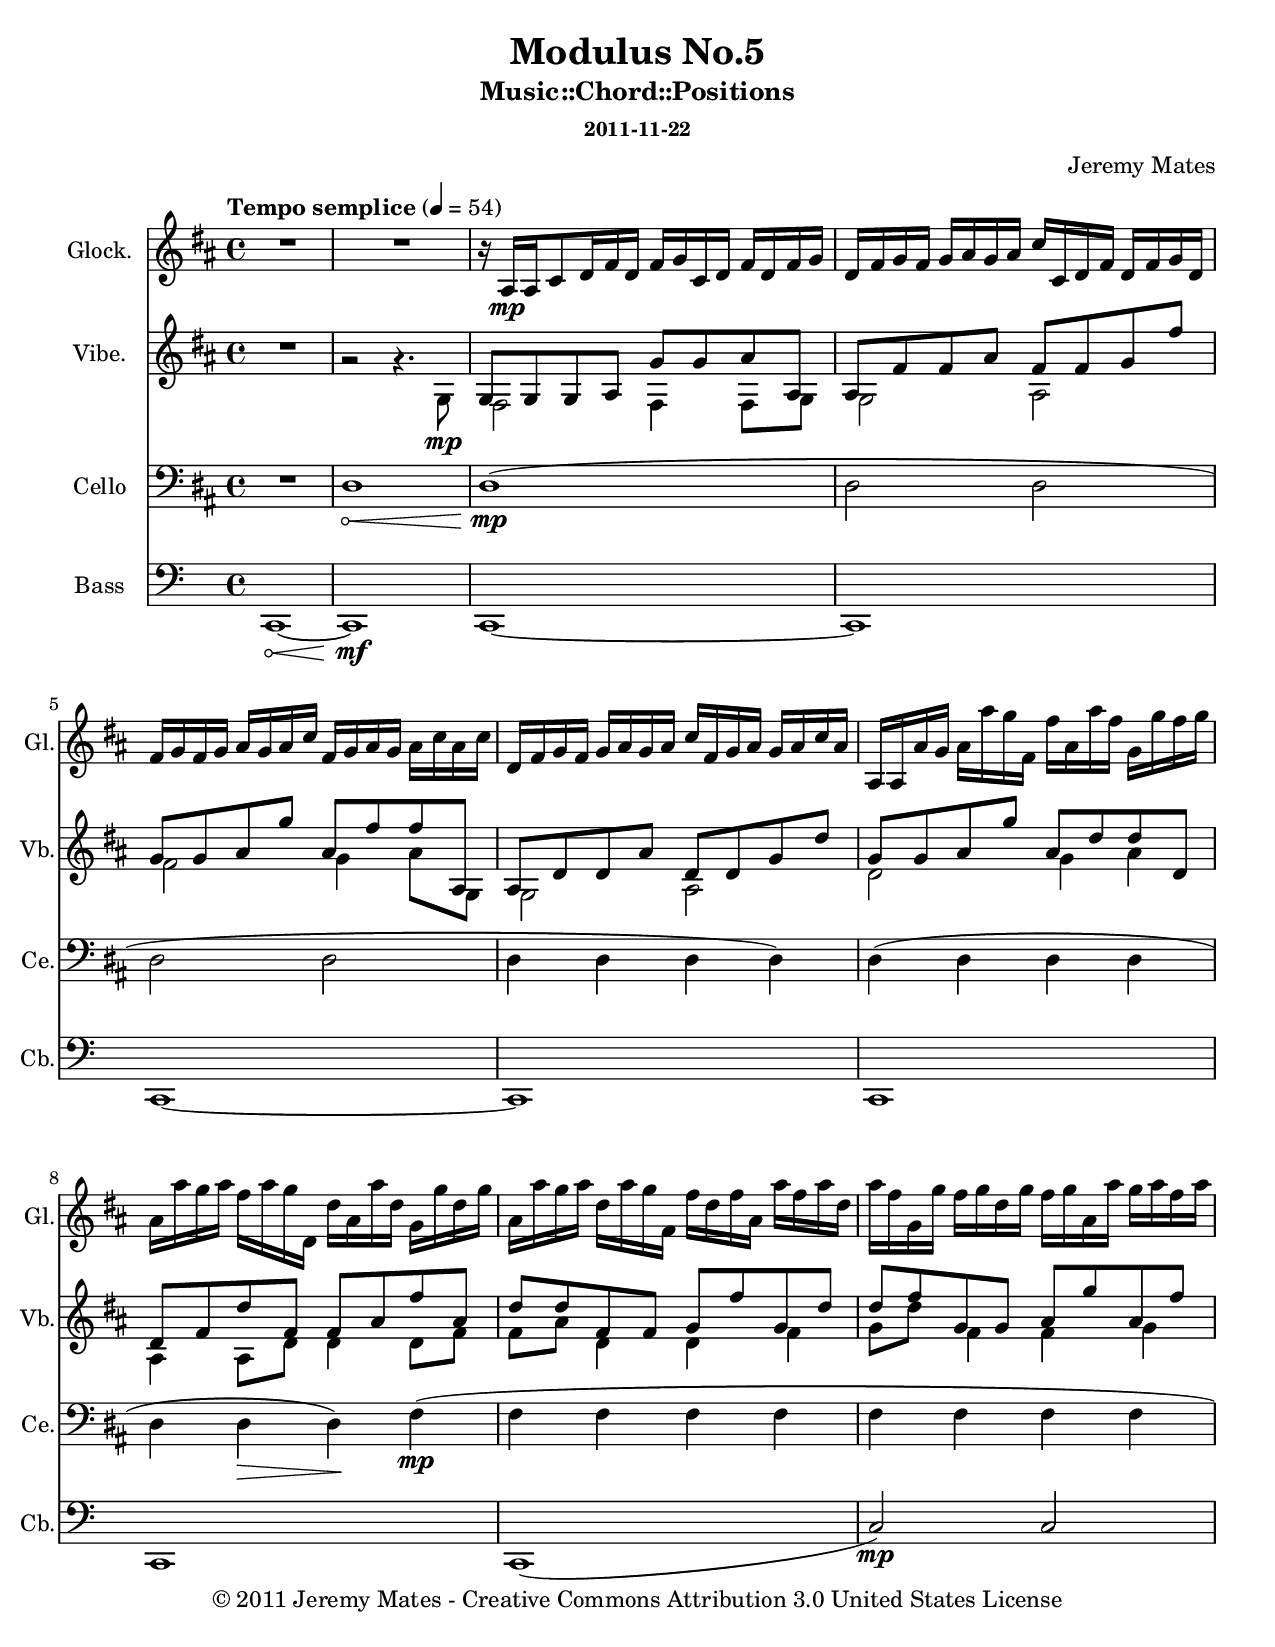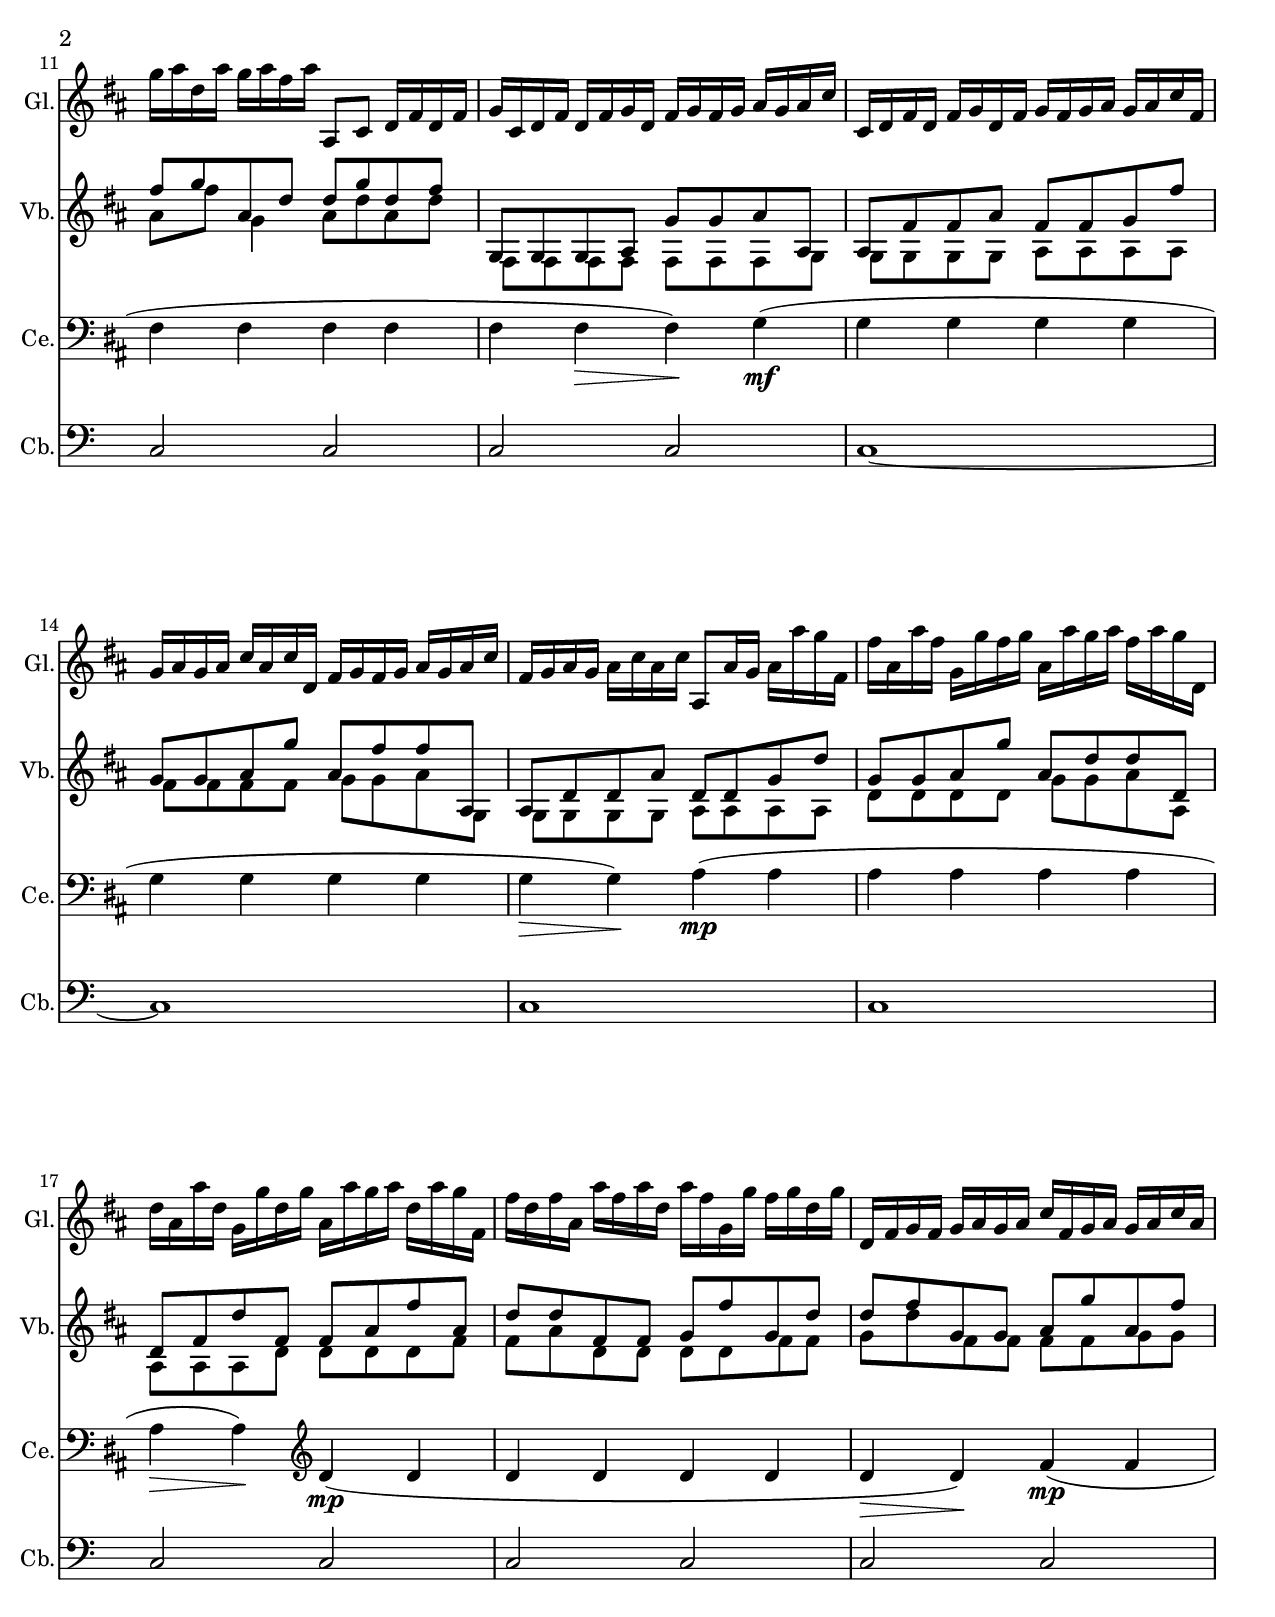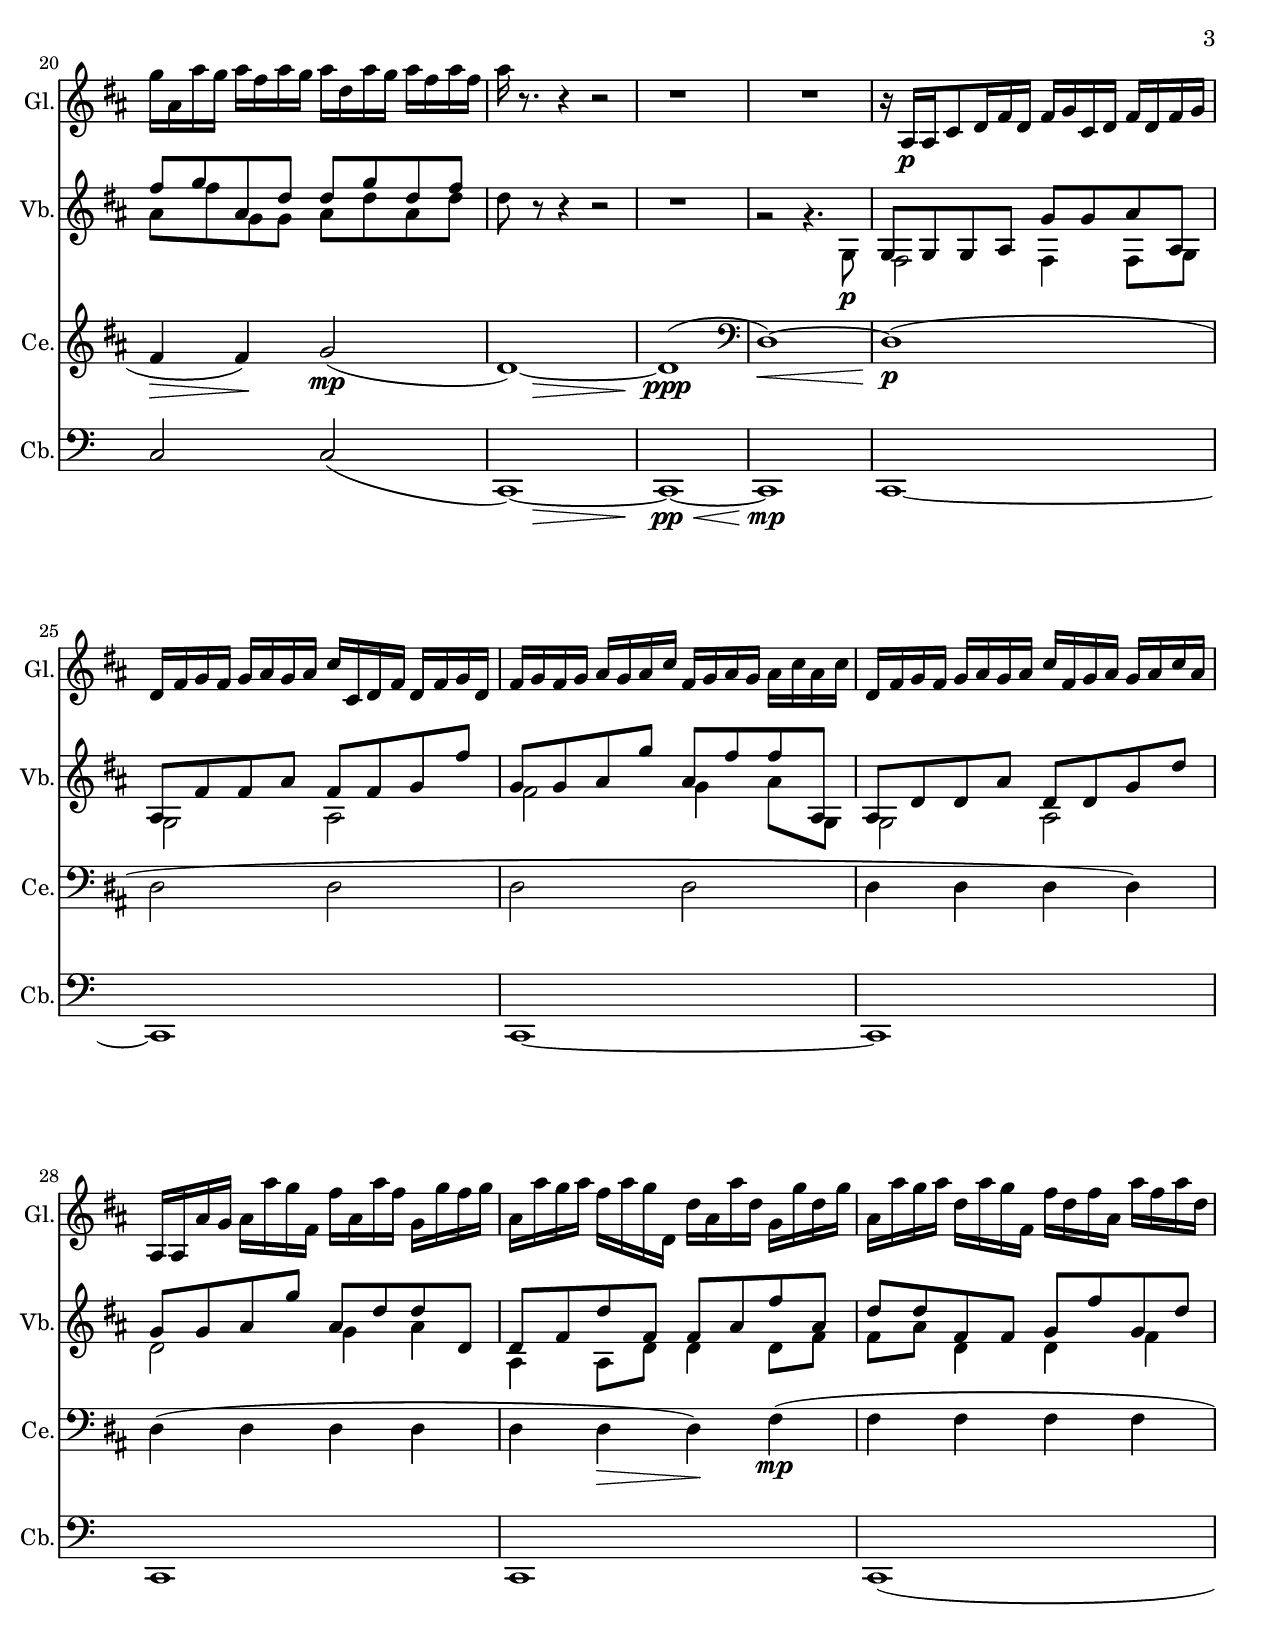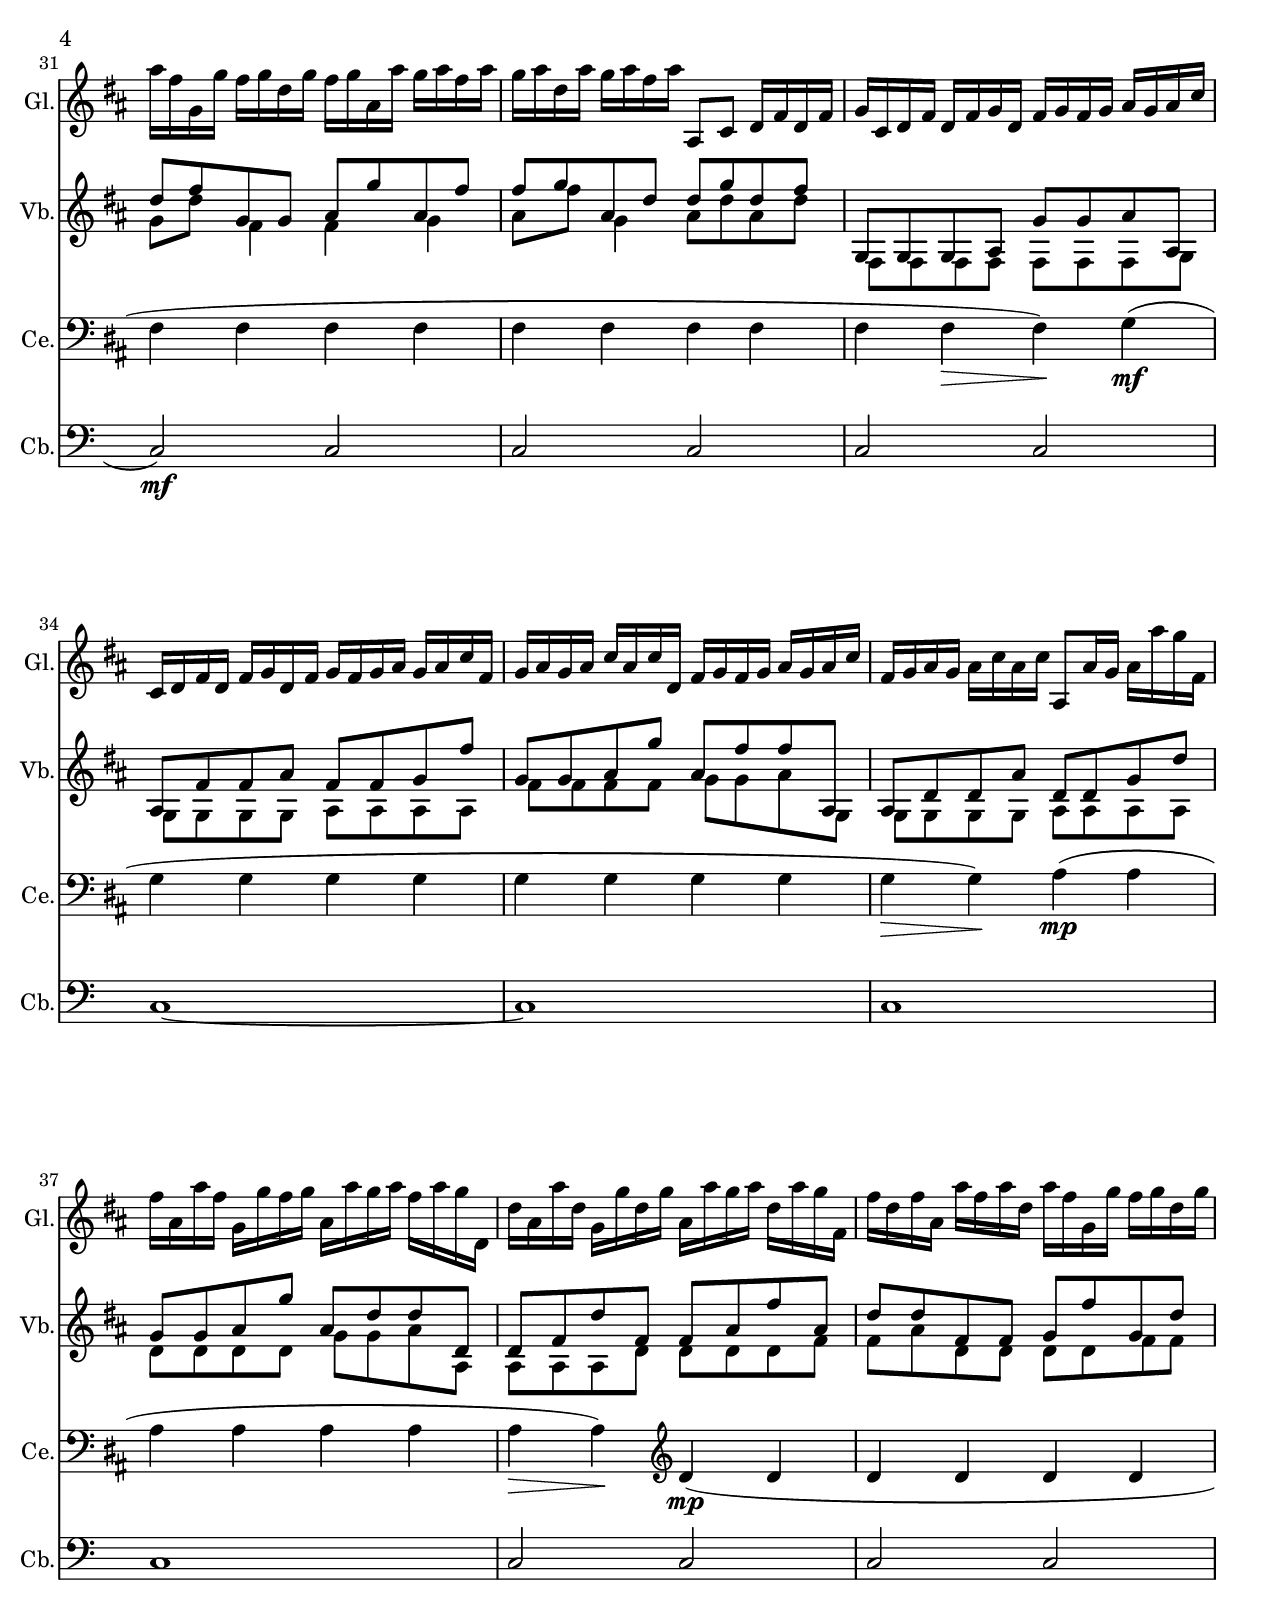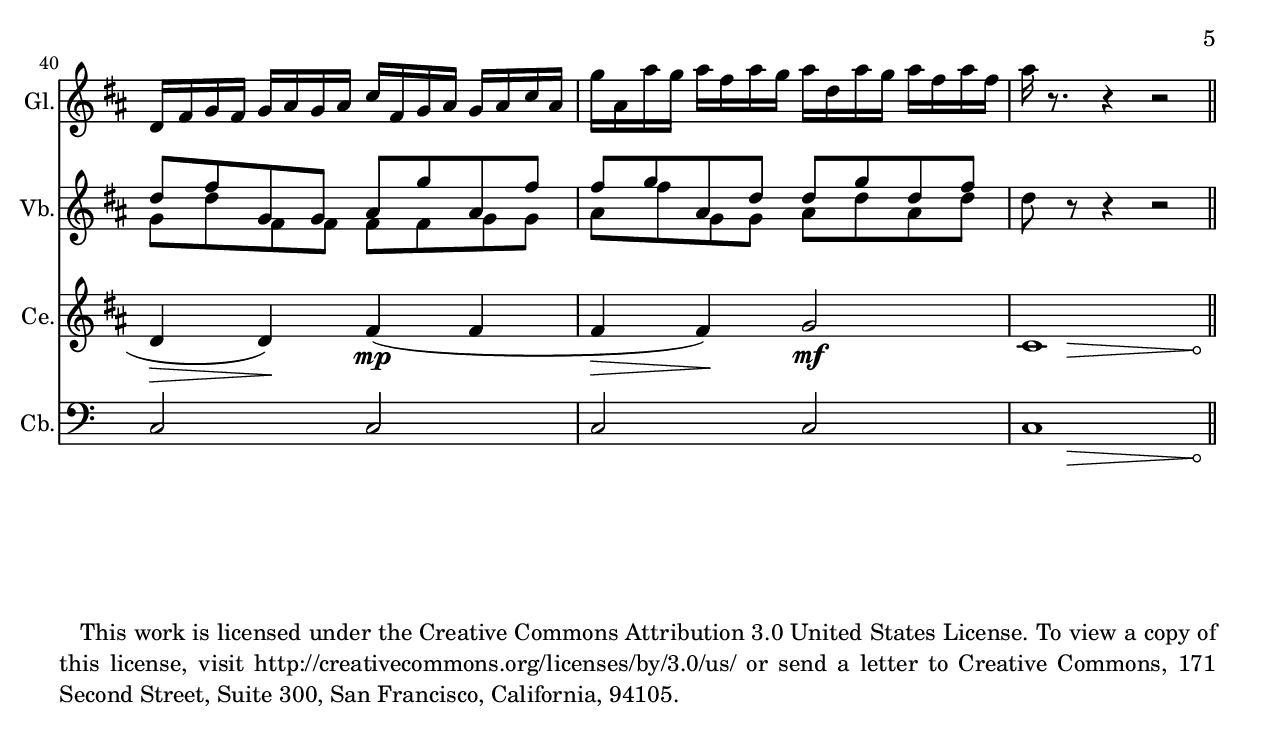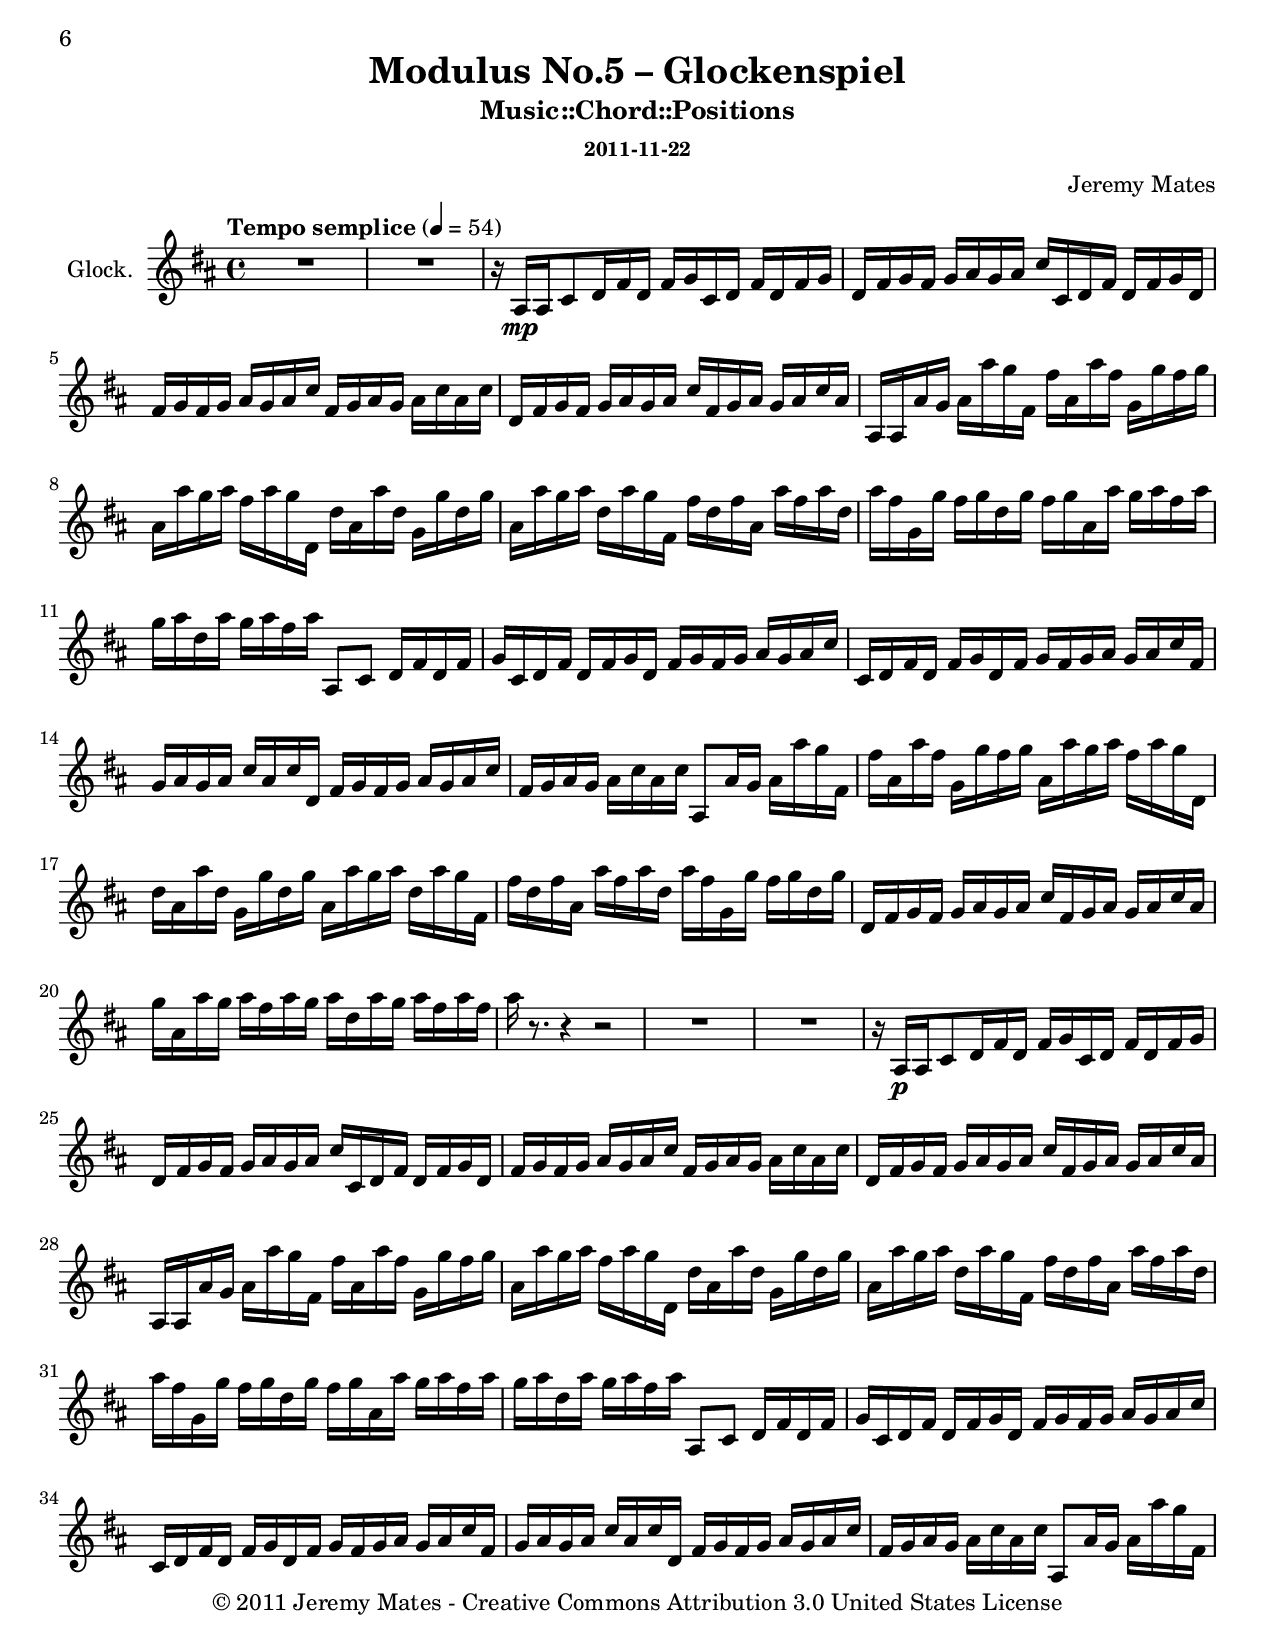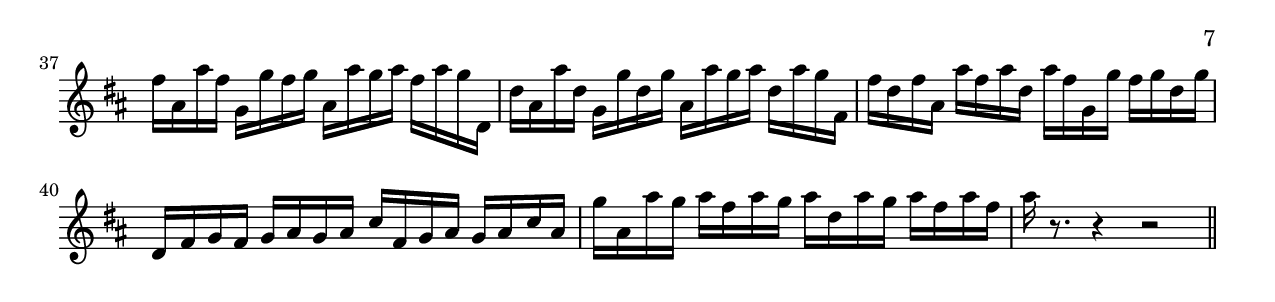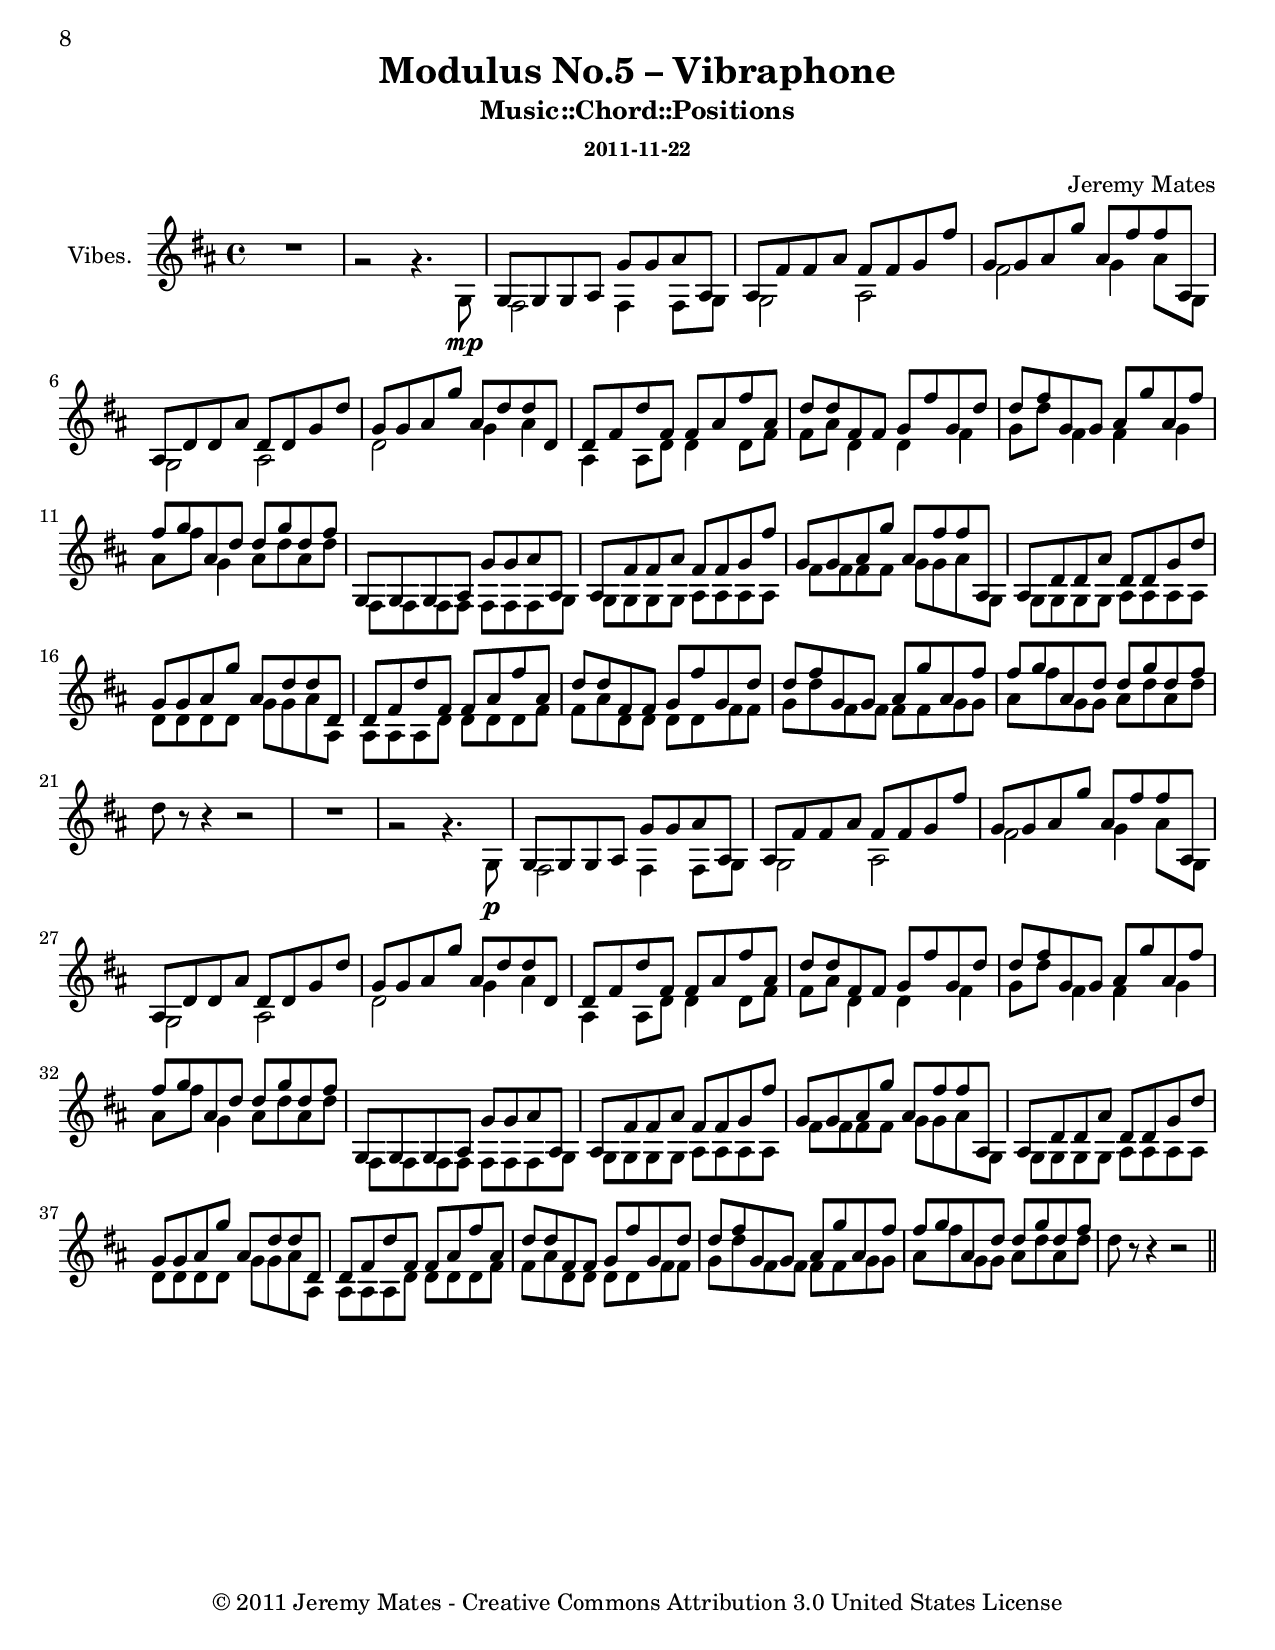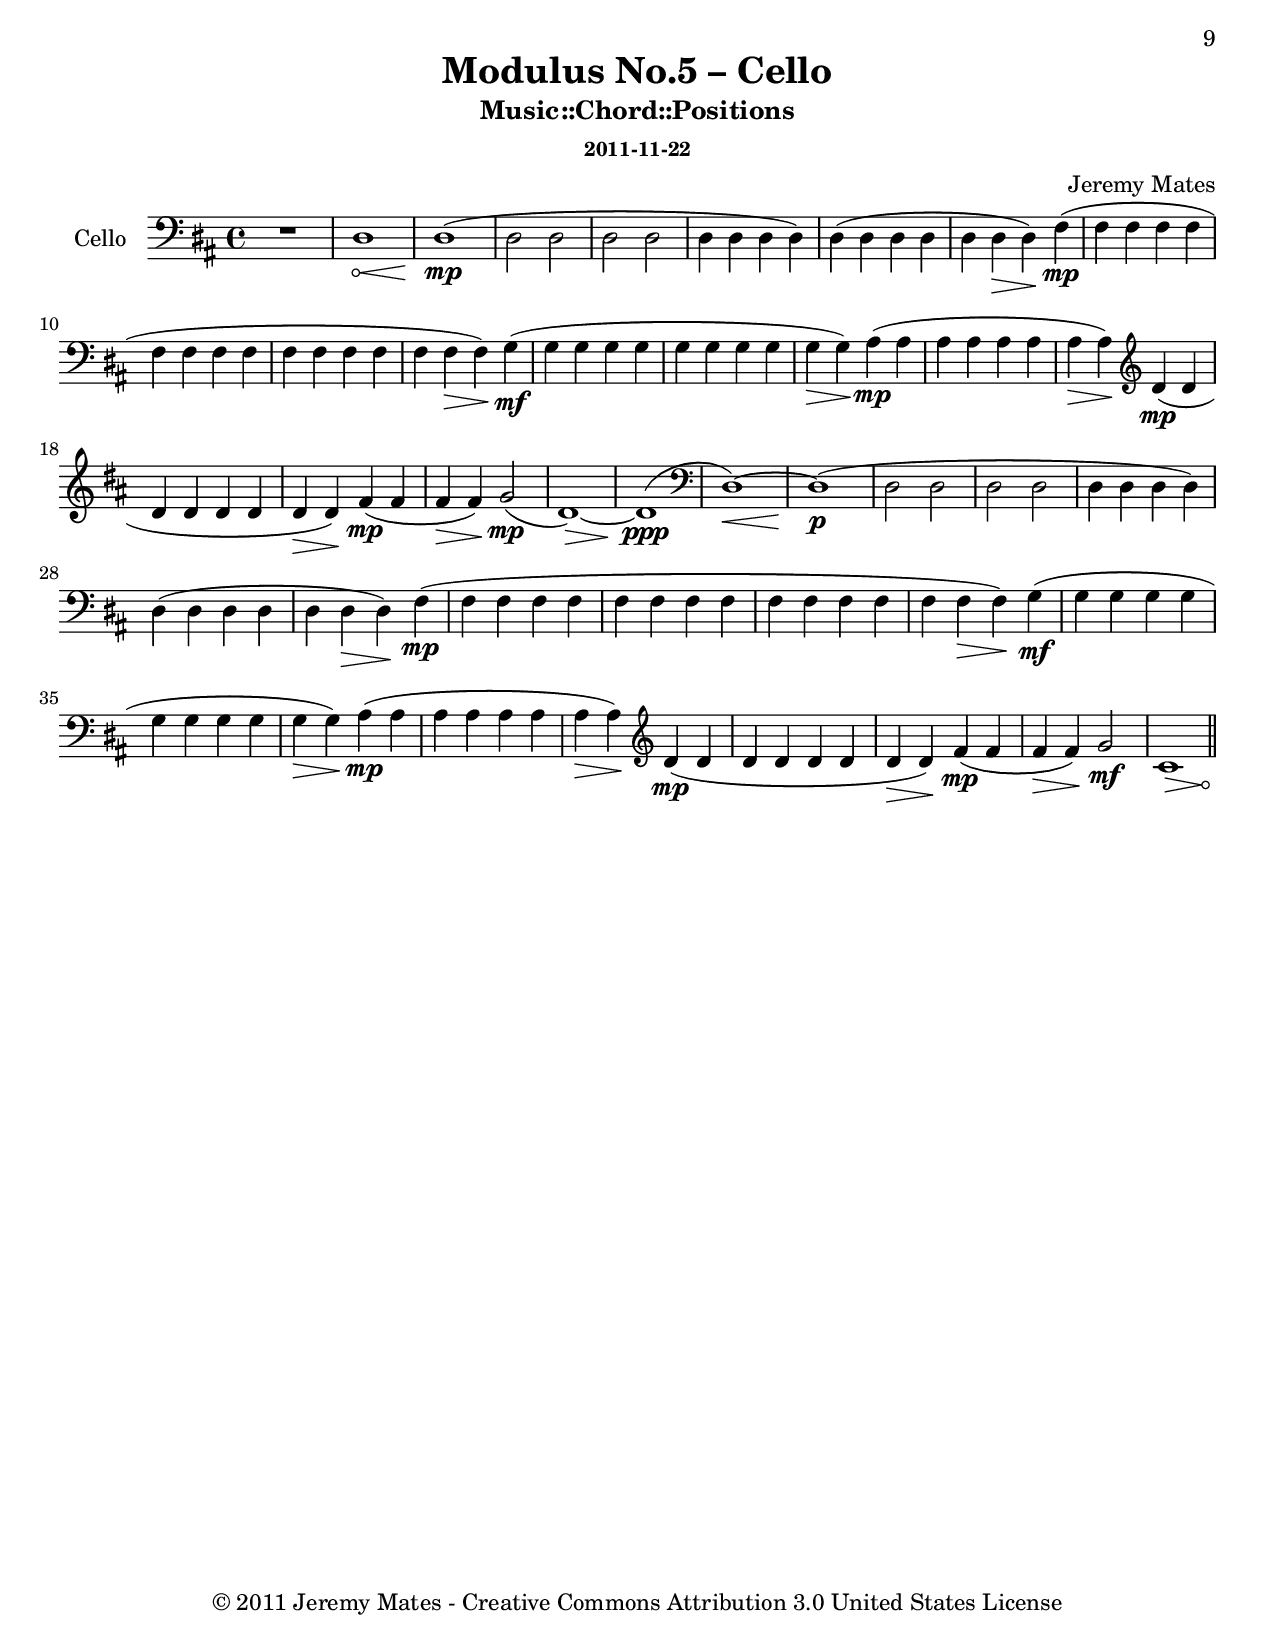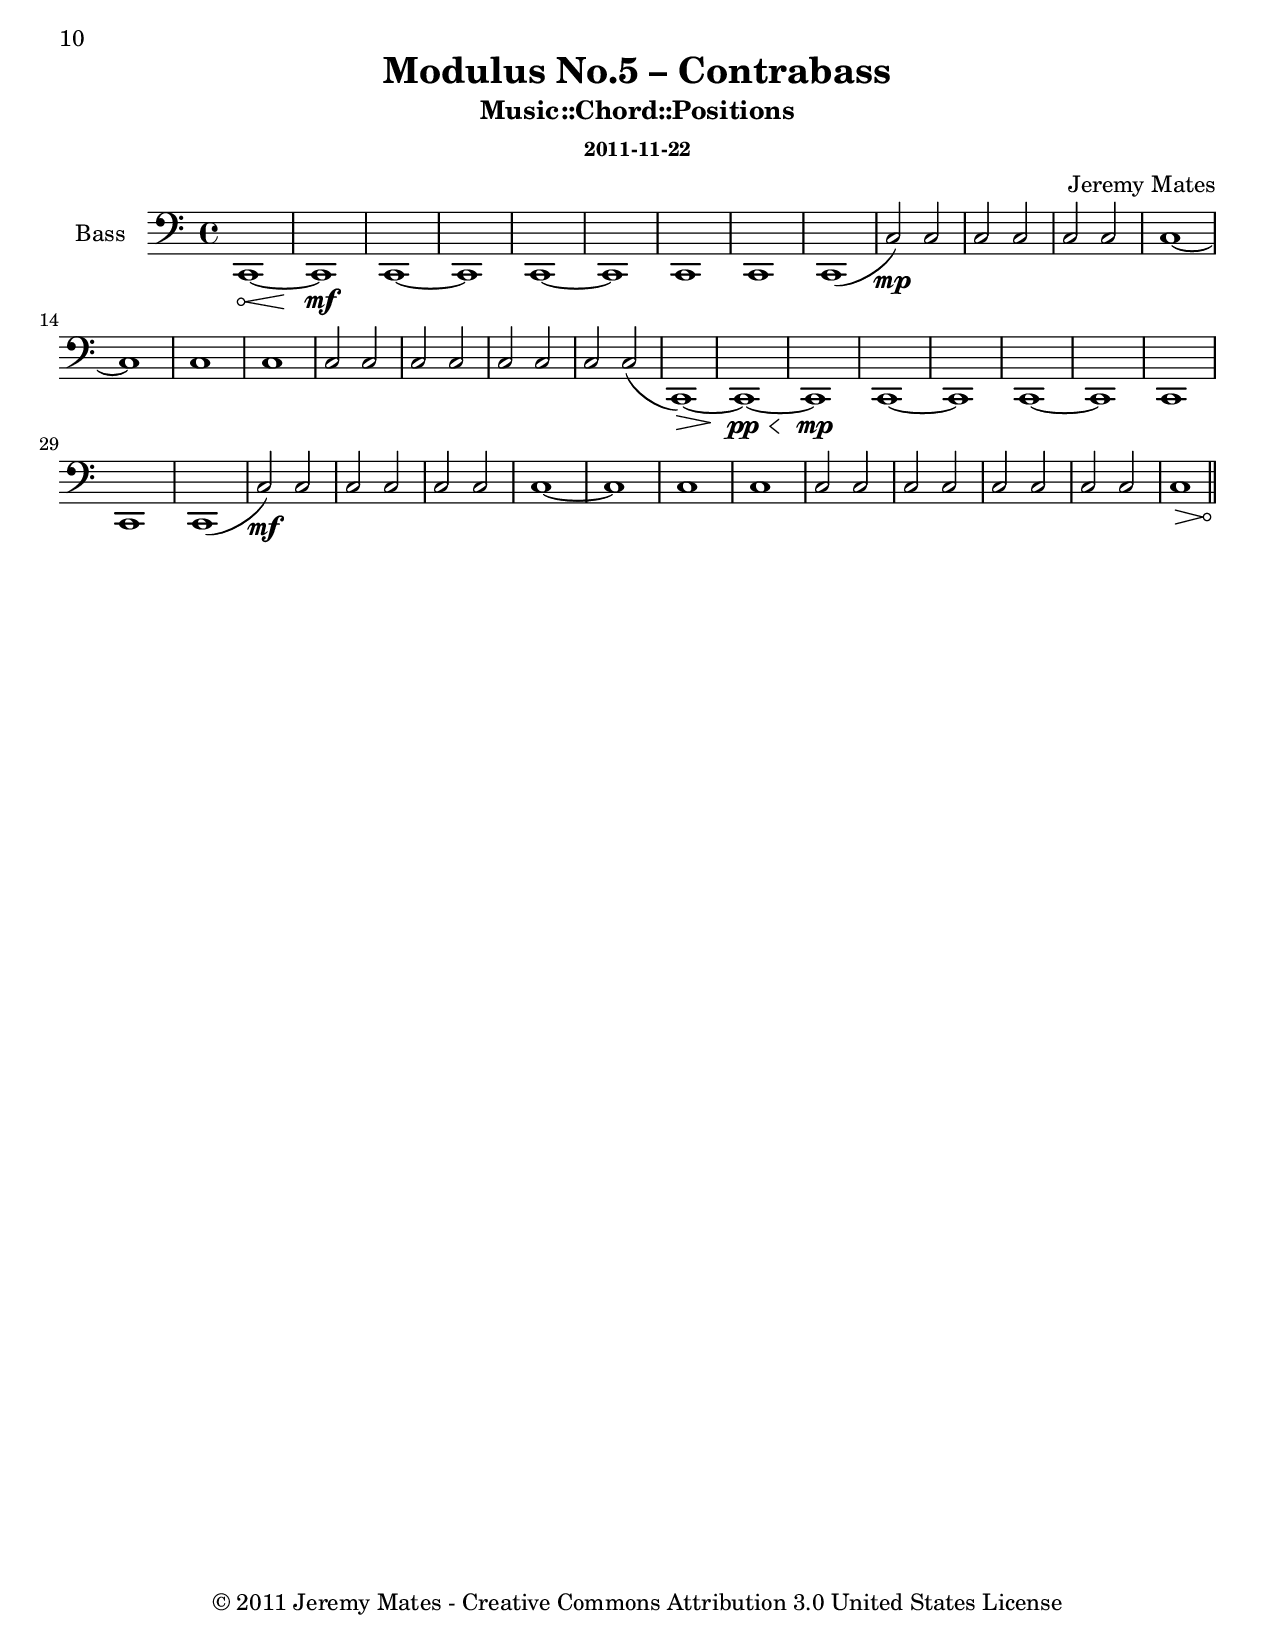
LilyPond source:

% LilyPond engraving system - http://www.lilypond.org/
%
% Experiments with pitch sets generated by my Music::Chord::Positions
% perl module.
%
% https://github.com/thrig/compositions
% http://soundcloud.com/thrig

\version "2.14.0"

#(define-markup-list-command (paragraph layout props args) (markup-list?)
 (interpret-markup-list layout props
   (make-justified-lines-markup-list (cons (make-hspace-markup 2) args))))

\header {
  title       = "Modulus No.5"
  subtitle    = "Music::Chord::Positions"
  composer    = "Jeremy Mates"
  subsubtitle = "2011-11-22"
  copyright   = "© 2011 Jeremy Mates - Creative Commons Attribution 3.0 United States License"
}

glockenspiel = {
  \clef treble
  \time 4/4
  \tempo "Tempo semplice" 4=54

  \override Hairpin #'circled-tip = ##t

  R1 |
  R1 |

  r16 ais\mp ais c'8 dis'16 f' dis'
  f' g' c' dis' f' dis' f' g' 
  dis' f' g' f' g' ais' g' ais' c'' c' dis' f' dis' f' g' dis' 
  f' g' f' g' ais' g' ais' c'' 
  f' g' ais' g' ais' c'' ais' c'' 
  dis' f' g' f' g' ais' g' ais' 
  c'' f' g' ais' g' ais' c'' ais' 
  ais ais ais' g' ais' ais'' g'' f' 
  f'' ais' ais'' f'' g' g'' f'' g'' 
  ais' ais'' g'' ais'' f'' ais'' g'' dis' 
  dis'' ais' ais'' dis'' g' g'' dis'' g'' 
  ais' ais'' g'' ais'' dis'' ais'' g'' f' 
  f'' dis'' f'' ais' ais'' f'' ais'' dis'' 
  ais'' f'' g' g'' f'' g'' dis'' g'' 
  f'' g'' ais' ais'' g'' ais'' f'' ais'' 
  g'' ais'' dis'' ais'' g'' ais'' f'' ais'' 
  ais8 c' dis'16 f' dis' f' 
  g' c' dis' f' dis' f' g' dis' 
  f' g' f' g' ais' g' ais' c'' 
  c' dis' f' dis' f' g' dis' f' 
  g' f' g' ais' g' ais' c'' f' 
  g' ais' g' ais' c'' ais' c'' dis' 
  f' g' f' g' ais' g' ais' c'' 
  f' g' ais' g' ais' c'' ais' c'' 
  ais8 ais'16 g' ais' ais'' g'' f' 
  f'' ais' ais'' f'' g' g'' f'' g'' 
  ais' ais'' g'' ais'' f'' ais'' g'' dis' 
  dis'' ais' ais'' dis'' g' g'' dis'' g'' 
  ais' ais'' g'' ais'' dis'' ais'' g'' f' 
  f'' dis'' f'' ais' ais'' f'' ais'' dis'' 
  ais'' f'' g' g'' f'' g'' dis'' g'' 
  dis' f' g' f' g' ais' g' ais' c'' f' g' ais' g' ais' c'' ais'
  g'' ais' ais'' g'' ais'' f'' ais'' g'' 
  ais'' dis'' ais'' g'' ais'' f'' ais'' f'' |

  ais'' r8. r4 r2 

  R1 |
  R1 |

  r16 ais\p ais c'8 dis'16 f' dis'
  f' g' c' dis' f' dis' f' g' 
  dis' f' g' f' g' ais' g' ais' c'' c' dis' f' dis' f' g' dis' 
  f' g' f' g' ais' g' ais' c'' 
  f' g' ais' g' ais' c'' ais' c'' 
  dis' f' g' f' g' ais' g' ais' 
  c'' f' g' ais' g' ais' c'' ais' 
  ais ais ais' g' ais' ais'' g'' f' 
  f'' ais' ais'' f'' g' g'' f'' g'' 
  ais' ais'' g'' ais'' f'' ais'' g'' dis' 
  dis'' ais' ais'' dis'' g' g'' dis'' g'' 
  ais' ais'' g'' ais'' dis'' ais'' g'' f' 
  f'' dis'' f'' ais' ais'' f'' ais'' dis'' 
  ais'' f'' g' g'' f'' g'' dis'' g'' 
  f'' g'' ais' ais'' g'' ais'' f'' ais'' 
  g'' ais'' dis'' ais'' g'' ais'' f'' ais'' 
  ais8 c' dis'16 f' dis' f' 
  g' c' dis' f' dis' f' g' dis' 
  f' g' f' g' ais' g' ais' c'' 
  c' dis' f' dis' f' g' dis' f' 
  g' f' g' ais' g' ais' c'' f' 
  g' ais' g' ais' c'' ais' c'' dis' 
  f' g' f' g' ais' g' ais' c'' 
  f' g' ais' g' ais' c'' ais' c'' 
  ais8 ais'16 g' ais' ais'' g'' f' 
  f'' ais' ais'' f'' g' g'' f'' g'' 
  ais' ais'' g'' ais'' f'' ais'' g'' dis' 
  dis'' ais' ais'' dis'' g' g'' dis'' g'' 
  ais' ais'' g'' ais'' dis'' ais'' g'' f' 
  f'' dis'' f'' ais' ais'' f'' ais'' dis'' 
  ais'' f'' g' g'' f'' g'' dis'' g'' 
  dis' f' g' f' g' ais' g' ais' c'' f' g' ais' g' ais' c'' ais'
  g'' ais' ais'' g'' ais'' f'' ais'' g'' 
  ais'' dis'' ais'' g'' ais'' f'' ais'' f'' |

  ais'' r8. r4 r2 

 \bar "||"
}

vibraphone = {
  \clef treble

  R1

<< {
  s1

\repeat unfold 2 {
  g8 g g ais 
  g' g' ais' ais 
  ais f' f' ais' 
  f' f' g' f'' 
  g' g' ais' g'' 
  ais' f'' f'' ais 
  ais dis' dis' ais' 
  dis' dis' g' dis'' 
  g' g' ais' g'' 
  ais' dis'' dis'' dis' 
  dis' f' dis'' f' 
  f' ais' f'' ais' 
  dis'' dis'' f' f' 
  g' f'' g' dis'' 
  dis'' f'' g' g' 
  ais' g'' ais' f'' 
  f'' g'' ais' dis'' 
  dis'' g'' dis'' f'' |
}
  s1

} \\ {
  \override Hairpin #'circled-tip = ##t

  g'2\rest g'4.\rest g8\mp |

  f2 f4 f8 g 
  g2 ais
  f'2 g'4 ais'8 g 
  g2 ais2
  dis'2 g'4 ais'4
  ais4 ais8 dis' 
  dis'4 dis'8 f' 
  f' ais' dis'4
  dis'4 f'4
  g'8 dis'' f'4
  f'4 g'
  ais'8 f'' g'4
  ais'8 dis'' ais' dis'' |

  f f f f
  f f f g 
  g g g g 
  ais ais ais ais 
  f' f' f' f' 
  g' g' ais' g 
  g g g g 
  ais ais ais ais 
  dis' dis' dis' dis' 
  g' g' ais' ais 
  ais ais ais dis' 
  dis' dis' dis' f' 
  f' ais' dis' dis' 
  dis' dis' f' f' 
  g' dis'' f' f' 
  f' f' g' g' 
  ais' f'' g' g' 
  ais' dis'' ais' dis'' |

  dis''
  b'8\rest b'4\rest b'2\rest

} >>

  R1

<< {
  s1

\repeat unfold 2 {
  g8 g g ais 
  g' g' ais' ais 
  ais f' f' ais' 
  f' f' g' f'' 
  g' g' ais' g'' 
  ais' f'' f'' ais 
  ais dis' dis' ais' 
  dis' dis' g' dis'' 
  g' g' ais' g'' 
  ais' dis'' dis'' dis' 
  dis' f' dis'' f' 
  f' ais' f'' ais' 
  dis'' dis'' f' f' 
  g' f'' g' dis'' 
  dis'' f'' g' g' 
  ais' g'' ais' f'' 
  f'' g'' ais' dis'' 
  dis'' g'' dis'' f'' |
}
  s1

} \\ {
  \override Hairpin #'circled-tip = ##t

  g'2\rest g'4.\rest g8\p |

  f2 f4 f8 g 
  g2 ais
  f'2 g'4 ais'8 g 
  g2 ais2
  dis'2 g'4 ais'4
  ais4 ais8 dis' 
  dis'4 dis'8 f' 
  f' ais' dis'4
  dis'4 f'4
  g'8 dis'' f'4
  f'4 g'
  ais'8 f'' g'4
  ais'8 dis'' ais' dis'' |

  f f f f
  f f f g 
  g g g g 
  ais ais ais ais 
  f' f' f' f' 
  g' g' ais' g 
  g g g g 
  ais ais ais ais 
  dis' dis' dis' dis' 
  g' g' ais' ais 
  ais ais ais dis' 
  dis' dis' dis' f' 
  f' ais' dis' dis' 
  dis' dis' f' f' 
  g' dis'' f' f' 
  f' f' g' g' 
  ais' f'' g' g' 
  ais' dis'' ais' dis'' |

  dis''
  b'8\rest b'4\rest b'2\rest

} >>

 \bar "||"
}

cello = {
  \clef bass
  \override Hairpin #'circled-tip = ##t

  R1
  dis1\<

  dis1\!\mp(
  dis2 dis 
  dis dis 
  dis4 dis dis dis) 
  dis( dis dis dis 
  \override Hairpin #'circled-tip = ##f
  dis dis\> dis\!) f\mp( 
  f f f f 
  f f f f 
  f f f f 
  f f\> f\!) g\mf( 
  g g g g 
  g g g g 
  g\> g\!) ais(\mp ais 
  ais ais ais ais 
  ais\> ais\!) 
 \clef treble 
  dis'(\mp dis' dis' dis' 
  dis' dis' dis'\> dis'\!) 
  f'(\mp f' f'\> f'\!) 
  g'2(\mp |

  << dis'1~) { s8 s\> s4 s s8 s\! } >>

  dis'1\ppp(

 \clef bass
  dis1~)\<

  dis1\!\p(
  dis2 dis 
  dis dis 
  dis4 dis dis dis) 
  dis( dis dis dis 
  \override Hairpin #'circled-tip = ##f
  dis dis\> dis\!) f\mp( 
  f f f f 
  f f f f 
  f f f f 
  f f\> f\!) g\mf( 
  g g g g 
  g g g g 
  g\> g\!) ais(\mp ais 
  ais ais ais ais 
  ais\> ais\!) 
 \clef treble 
  dis'(\mp dis' dis' dis' 
  dis' dis' dis'\> dis'\!) 
  f'(\mp f' f'\> f'\!) 
  g'2\mf |

 \override Hairpin #'circled-tip = ##t
  << c'1 { s8 s\> s4 s s8 s\! } >>

 \bar "||"
}

urb = {
  \clef bass
  \override Hairpin #'circled-tip = ##t

  \relative c, {
    c1~\<
    c\!\mf |
   \override Hairpin #'circled-tip = ##f
    c~ c c~ c c c c( |
    c'2\mp) c c c c c c1~ c c c c2 c c c c c c c( |

    << c,1~) { s8 s\> s4 s s8 s\! } >>

    c1~\pp\<
    c\!\mp |
   \override Hairpin #'circled-tip = ##f
    c~ c c~ c c c c( |
    c'2\mf) c c c c c c1~ c c c c2 c c c c c c c |

   \override Hairpin #'circled-tip = ##t
    << c1 { s8 s\> s4 s s8 s\! } >>
  }

 \bar "||"
}

\book {
 \paper {
   #(set-paper-size "letter")
 }
\bookpart {
\score {
 <<
  \new Staff <<
    \set Staff.instrumentName = #"Glock."
    \set Staff.shortInstrumentName = #"Gl."
    \set Staff.midiInstrument = #"glockenspiel"

    \set Staff.keySignature = #`((1 . ,SHARP)(5 . ,SHARP))

    \glockenspiel
  >>
  \new Staff <<
    \set Staff.instrumentName = #"Vibe."
    \set Staff.shortInstrumentName = #"Vb."
    \set Staff.midiInstrument = #"vibraphone"

    \set Staff.keySignature = #`((1 . ,SHARP)(5 . ,SHARP))

    \vibraphone
  >>
  \new Staff <<
    \set Staff.instrumentName = #"Cello"
    \set Staff.shortInstrumentName = #"Ce."
    \set Staff.midiInstrument = #"cello"

    \set Staff.keySignature = #`((1 . ,SHARP)(5 . ,SHARP))

    \cello
  >>
  \new Staff <<
    \set Staff.instrumentName = #"Bass"
    \set Staff.shortInstrumentName = #"Cb."
    \set Staff.midiInstrument = #"contrabass"
    \urb
  >>
 >>
  \layout { }
  \midi { }
}
  \markuplines { \paragraph {
This work is licensed under the Creative Commons Attribution 3.0 United
States License. To view a copy of this license, visit
http://creativecommons.org/licenses/by/3.0/us/ or send a letter to
Creative Commons, 171 Second Street, Suite 300, San Francisco,
California, 94105.
} }
}
\bookpart {
  \header {
    title = "Modulus No.5 – Glockenspiel"
  }
  \score {
   <<
    \new Staff <<
      \set Staff.instrumentName = #"Glock."
      \set Staff.keySignature = #`((1 . ,SHARP)(5 . ,SHARP))
      \glockenspiel
    >>
   >>
  }
}
\bookpart {
  \header {
    title = "Modulus No.5 – Vibraphone"
  }
  \score {
    \new Staff <<
      \set Staff.instrumentName = #"Vibes."
      \set Staff.keySignature = #`((1 . ,SHARP)(5 . ,SHARP))
      \vibraphone
    >>
  }
}
\bookpart {
  \header {
    title = "Modulus No.5 – Cello"
  }
  \score {
    \new Staff <<
      \set Staff.instrumentName = #"Cello"
      \set Staff.keySignature = #`((1 . ,SHARP)(5 . ,SHARP))
      \cello
    >>
  }
}
\bookpart {
  \header {
    title = "Modulus No.5 – Contrabass"
  }
  \score {
    \new Staff <<
      \set Staff.instrumentName = #"Bass"
      \urb
    >>
  }
}

}
